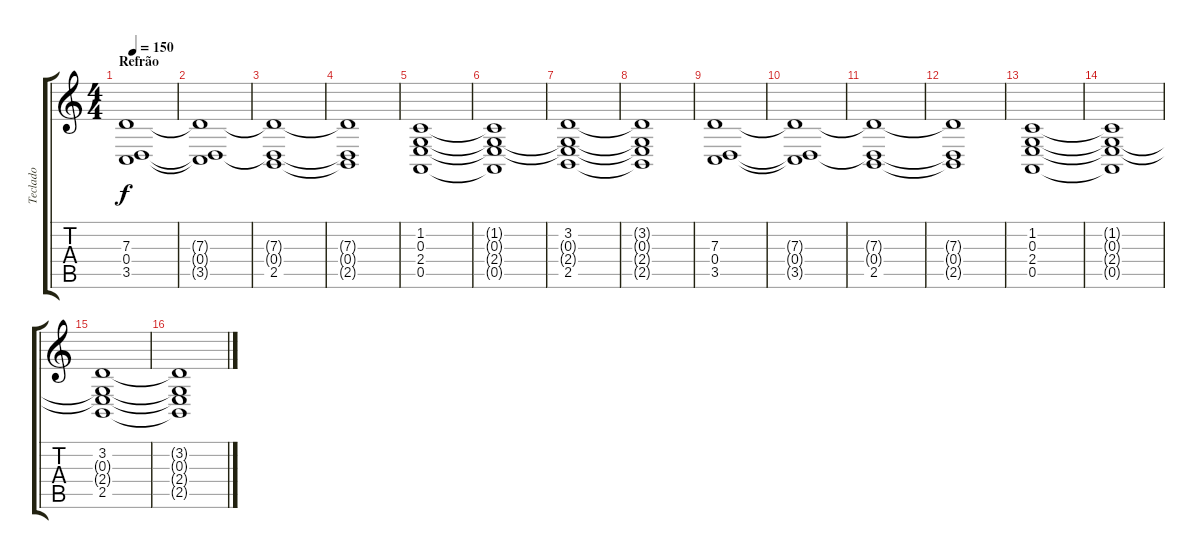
\track ("Teclado" "Teclado") {instrument synthstrings2}
\staff {score tabs}
\tuning (E4 B3 G3 D3 A2 E2) {hide}
\ts (4 4)
\section ("" "Refrão")
\tempo 150
\clef g2
\ks c
(7.3 0.4 3.5).1{dy f} |
(7.3{t} 0.4{t} 3.5{t}).1 |
(7.3{t} 0.4{t} 2.5).1 |
(7.3{t} 0.4{t} 2.5{t}).1 |
(1.2 0.3 2.4 0.5).1 |
(1.2{t} 0.3{t} 2.4{t} 0.5{t}).1 |
(3.2 0.3{t} 2.4{t} 2.5).1 |
(3.2{t} 0.3{t} 2.4{t} 2.5{t}).1 |
(7.3 0.4 3.5).1 |
(7.3{t} 0.4{t} 3.5{t}).1 |
(7.3{t} 0.4{t} 2.5).1 |
(7.3{t} 0.4{t} 2.5{t}).1 |
(1.2 0.3 2.4 0.5).1 |
(1.2{t} 0.3{t} 2.4{t} 0.5{t}).1 |
(3.2 0.3{t} 2.4{t} 2.5).1 |
(3.2{t} 0.3{t} 2.4{t} 2.5{t}).1
